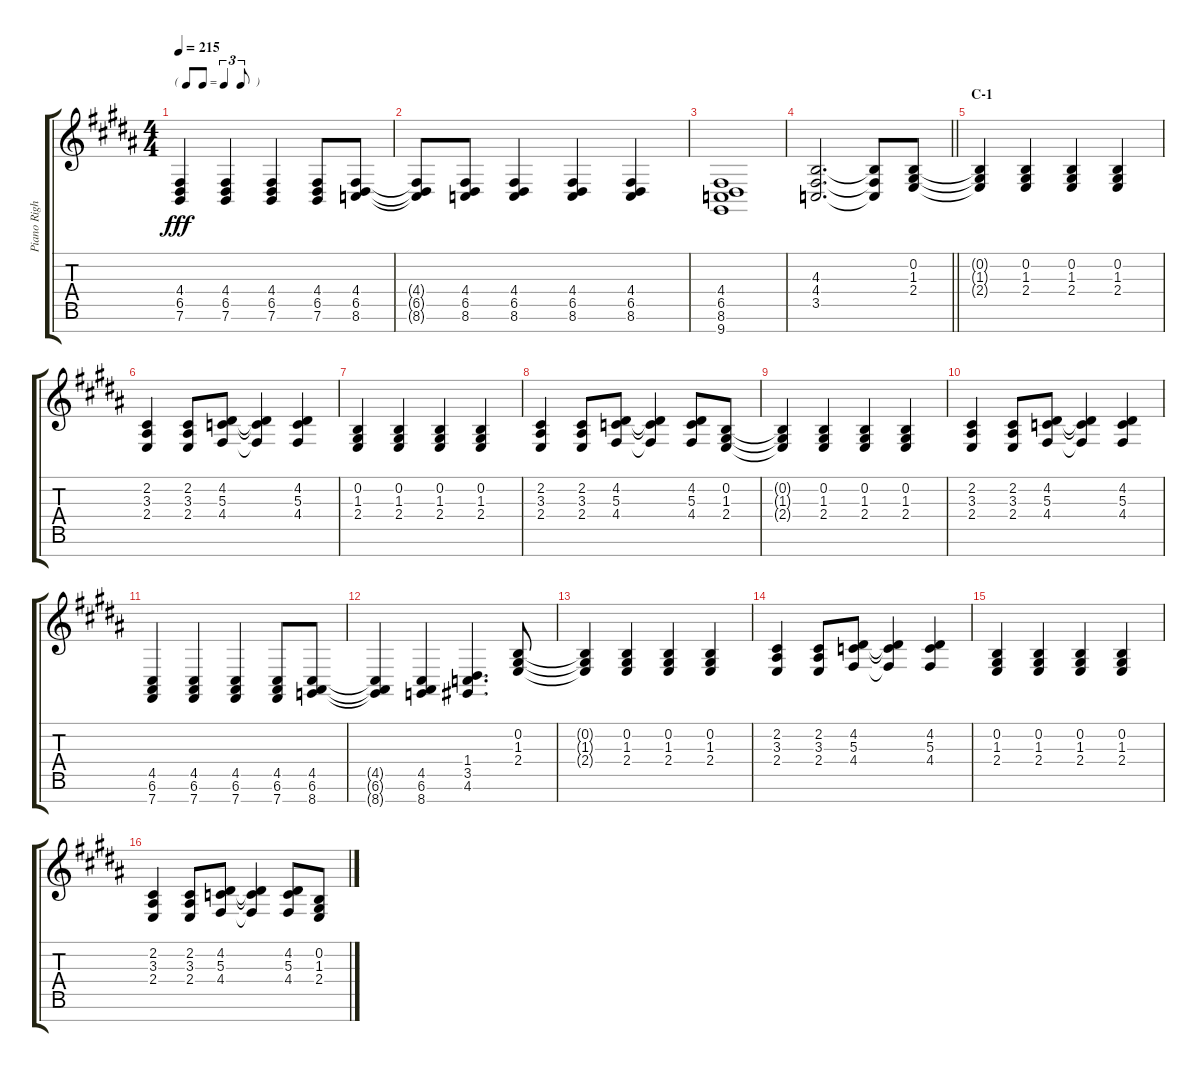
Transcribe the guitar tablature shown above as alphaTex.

\track ("Piano Right (Kotobuki Tsumugi)" "Piano Righ") {instrument acousticgrandpiano}
\staff {score tabs}
\tuning (E4 B3 G3 D3 A2 E2 B1) {hide}
\ts (4 4)
\tf triplet8th
\tempo 215
\clef g2
\ks b
(4.4 6.5 7.6).4{dy fff} (4.4 6.5 7.6).4 (4.4 6.5 7.6).4 (4.4 6.5 7.6).8 (4.4 6.5 8.6).8 |
(4.4{t} 6.5{t} 8.6{t}).8 (4.4 6.5 8.6).8 (4.4 6.5 8.6).4 (4.4 6.5 8.6).4 (4.4 6.5 8.6).4 |
(4.4 6.5 8.6 9.7).1 |
\barLineRight lightlight
(4.3 4.4 3.5).2{d} (4.3{t} 4.4{t} 3.5{t}).8 (0.2 1.3 2.4).8 |
\section ("" "C-1")
(0.2{t} 1.3{t} 2.4{t}).4 (0.2 1.3 2.4).4 (0.2 1.3 2.4).4 (0.2 1.3 2.4).4 |
(2.2 3.3 2.4).4 (2.2 3.3 2.4).8 (4.2 5.3 4.4).8 (4.2{t} 5.3{t} 4.4{t}).4 (4.2 5.3 4.4).4 |
(0.2 1.3 2.4).4 (0.2 1.3 2.4).4 (0.2 1.3 2.4).4 (0.2 1.3 2.4).4 |
(2.2 3.3 2.4).4 (2.2 3.3 2.4).8 (4.2 5.3 4.4).8 (4.2{t} 5.3{t} 4.4{t}).4 (4.2 5.3 4.4).8 (0.2 1.3 2.4).8 |
(0.2{t} 1.3{t} 2.4{t}).4 (0.2 1.3 2.4).4 (0.2 1.3 2.4).4 (0.2 1.3 2.4).4 |
(2.2 3.3 2.4).4 (2.2 3.3 2.4).8 (4.2 5.3 4.4).8 (4.2{t} 5.3{t} 4.4{t}).4 (4.2 5.3 4.4).4 |
(4.5 6.6 7.7).4 (4.5 6.6 7.7).4 (4.5 6.6 7.7).4 (4.5 6.6 7.7).8 (4.5 6.6 8.7).8 |
(4.5{t} 6.6{t} 8.7{t}).4 (4.5 6.6 8.7).4 (1.4 3.5 4.6).4{d} (0.2 1.3 2.4).8 |
(0.2{t} 1.3{t} 2.4{t}).4 (0.2 1.3 2.4).4 (0.2 1.3 2.4).4 (0.2 1.3 2.4).4 |
(2.2 3.3 2.4).4 (2.2 3.3 2.4).8 (4.2 5.3 4.4).8 (4.2{t} 5.3{t} 4.4{t}).4 (4.2 5.3 4.4).4 |
(0.2 1.3 2.4).4 (0.2 1.3 2.4).4 (0.2 1.3 2.4).4 (0.2 1.3 2.4).4 |
(2.2 3.3 2.4).4 (2.2 3.3 2.4).8 (4.2 5.3 4.4).8 (4.2{t} 5.3{t} 4.4{t}).4 (4.2 5.3 4.4).8 (0.2 1.3 2.4).8
